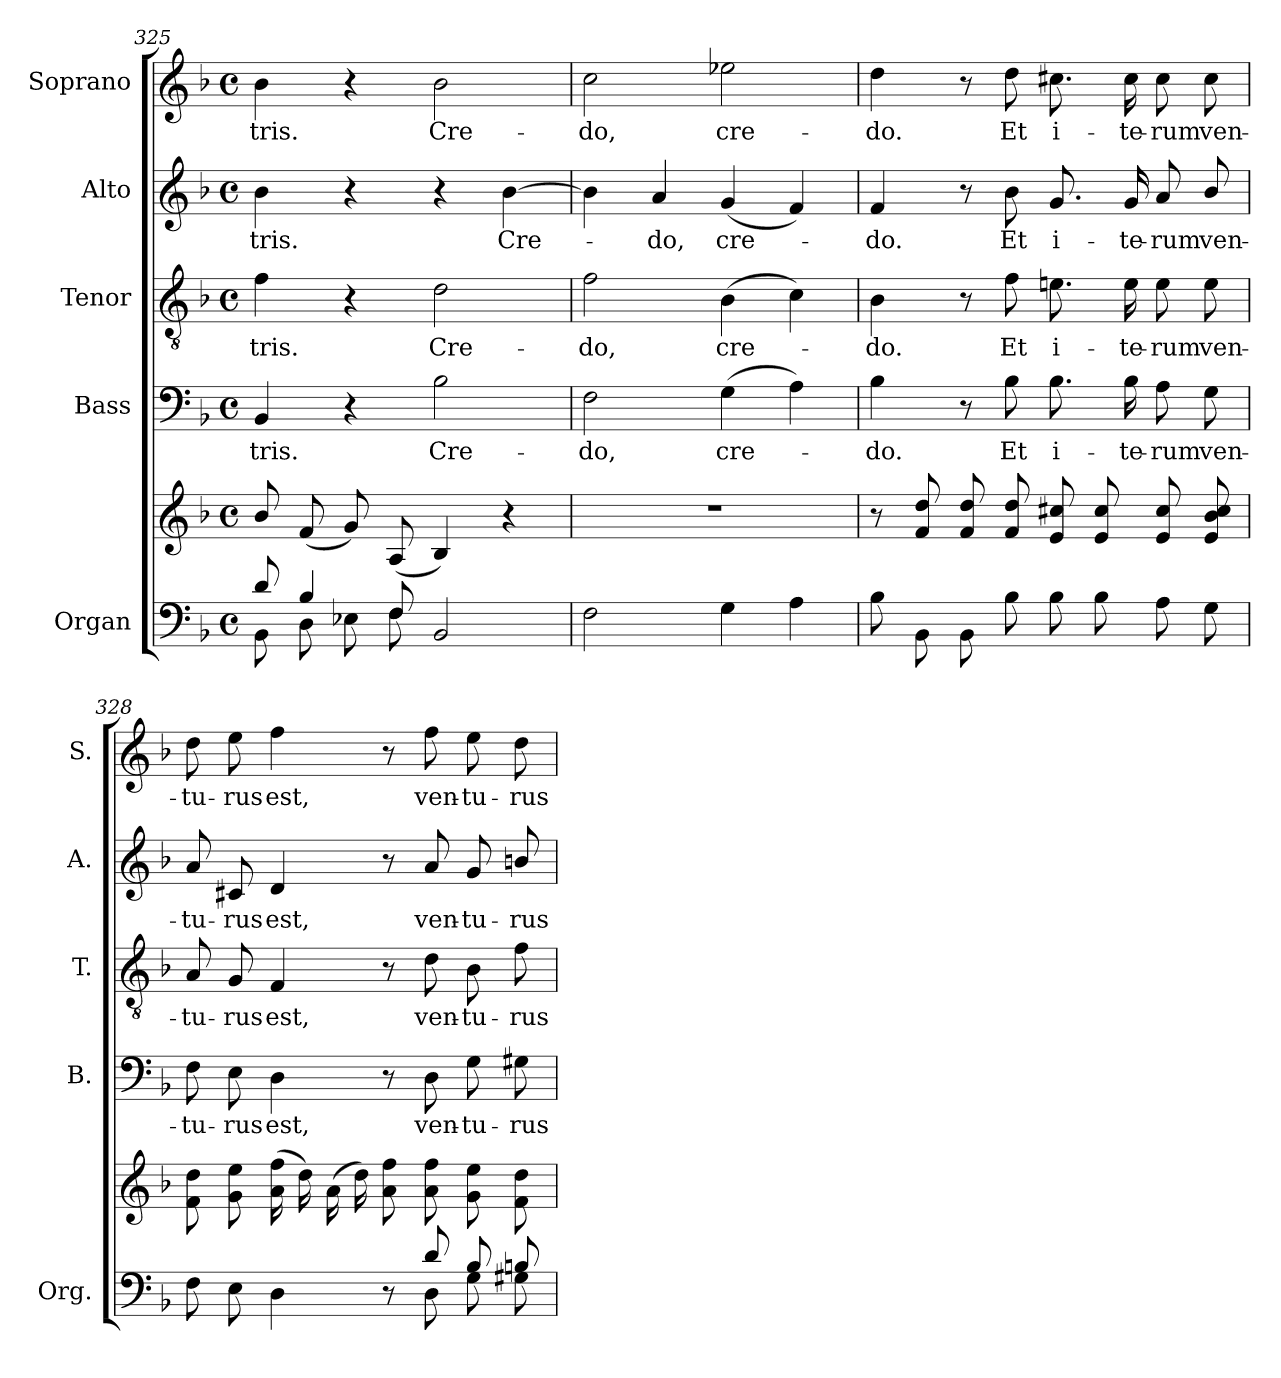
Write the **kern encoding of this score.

**kern	**kern	**kern	**text	**kern	**text	**kern	**text	**kern	**text
*part5	*part5	*part4	*part4	*part3	*part3	*part2	*part2	*part1	*part1
*staff6	*staff5	*staff4	*staff4	*staff3	*staff3	*staff2	*staff2	*staff1	*staff1
*I"Organ	*	*I"Bass	*	*I"Tenor	*	*I"Alto	*	*I"Soprano	*
*I'Org.	*	*I'B.	*	*I'T.	*	*I'A.	*	*I'S.	*
*clefF4	*clefG2	*clefF4	*	*clefGv2	*	*clefG2	*	*clefG2	*
*	*	*	*	*ITrd7c12	*	*	*	*	*
*k[b-]	*k[b-]	*k[b-]	*	*k[b-]	*	*k[b-]	*	*k[b-]	*
*F:	*F:	*F:	*	*F:	*	*F:	*	*F:	*
*M4/4	*M4/4	*M4/4	*	*M4/4	*	*M4/4	*	*M4/4	*
*met(c)	*met(c)	*met(c)	*	*met(c)	*	*met(c)	*	*met(c)	*
=325	=325	=325	=325	=325	=325	=325	=325	=325	=325
*^	*	*	*	*	*	*	*	*	*
!	!	!	!	!LO:LY:b:color=#000000	!	!	!	!	!	!
!	!	!	!	!	!	!LO:LY:b:color=#000000	!	!	!	!
!	!	!	!	!	!	!	!	!LO:LY:b:color=#000000	!	!
!	!	!	!	!	!	!	!	!	!	!LO:LY:b:color=#000000
8di/	8BB-i\	8b-i/	4BB-i/	-tris.	4Fi\	-tris.	4b-i\	-tris.	4b-i\	-tris.
4B-i/	8Di\	(8fi/	.	.	.	.	.	.	.	.
.	8E-Xi\	8gi/)	4r	.	4r	.	4r	.	4r	.
8Fi/	8Fi\	(8Ai/	.	.	.	.	.	.	.	.
!	!	!	!	!LO:LY:b:color=#000000	!	!	!	!	!	!
!	!	!	!	!	!	!LO:LY:b:color=#000000	!	!	!	!
!	!	!	!	!	!	!	!	!	!	!LO:LY:b:color=#000000
2BB-i/	2ryy	4B-i/)	2B-i\	Cre-	2Di\	Cre-	4r	.	2b-i\	Cre-
!	!	!	!	!	!	!	!	!LO:LY:b:color=#000000	!	!
.	.	4r	.	.	.	.	[4b-i\	Cre-	.	.
*v	*v	*	*	*	*	*	*	*	*	*
=326	=326	=326	=326	=326	=326	=326	=326	=326	=326
!	!	!	!LO:LY:b:color=#000000	!	!	!	!	!	!
!	!	!	!	!	!LO:LY:b:color=#000000	!	!	!	!
!	!	!	!	!	!	!	!	!	!LO:LY:b:color=#000000
2Fi\	1r	2Fi\	-do,	2Fi\	-do,	4b-i\]	.	2cci\	-do,
!	!	!	!	!	!	!	!LO:LY:b:color=#000000	!	!
.	.	.	.	.	.	4ai/	-do,	.	.
!	!	!	!LO:LY:b:color=#000000	!	!	!	!	!	!
!	!	!	!	!	!LO:LY:b:color=#000000	!	!	!	!
!	!	!	!	!	!	!	!LO:LY:b:color=#000000	!	!
!	!	!	!	!	!	!	!	!	!LO:LY:b:color=#000000
4Gi\	.	(4Gi\	cre-	(4BB-i\	cre-	(4gi/	cre-	2ee-Xi\	cre-
4Ai\	.	4Ai\)	.	4Ci\)	.	4fi/)	.	.	.
=327	=327	=327	=327	=327	=327	=327	=327	=327	=327
!	!	!	!LO:LY:b:color=#000000	!	!	!	!	!	!
!	!	!	!	!	!LO:LY:b:color=#000000	!	!	!	!
!	!	!	!	!	!	!	!LO:LY:b:color=#000000	!	!
!	!	!	!	!	!	!	!	!	!LO:LY:b:color=#000000
8B-i\	8r	4B-i\	-do.	4BB-i\	-do.	4fi/	-do.	4ddi\	-do.
8BB-i\	8fi/ 8ddi	.	.	.	.	.	.	.	.
8BB-i\	8fi/ 8ddi	8r	.	8r	.	8r	.	8r	.
!	!	!	!LO:LY:b:color=#000000	!	!	!	!	!	!
!	!	!	!	!	!LO:LY:b:color=#000000	!	!	!	!
!	!	!	!	!	!	!	!LO:LY:b:color=#000000	!	!
!	!	!	!	!	!	!	!	!	!LO:LY:b:color=#000000
8B-i\	8fi/ 8ddi	8B-i\	Et	8Fi\	Et	8b-i\	Et	8ddi\	Et
!	!	!	!LO:LY:b:color=#000000	!	!	!	!	!	!
!	!	!	!	!	!LO:LY:b:color=#000000	!	!	!	!
!	!	!	!	!	!	!	!LO:LY:b:color=#000000	!	!
!	!	!	!	!	!	!	!	!	!LO:LY:b:color=#000000
8B-i\	8ei/ 8cc#Xi	8.B-i\	i-	8.Eni\	i-	8.gi/	i-	8.cc#Xi\	i-
8B-i\	8ei/ 8cc#i	.	.	.	.	.	.	.	.
!	!	!	!LO:LY:b:color=#000000	!	!	!	!	!	!
!	!	!	!	!	!LO:LY:b:color=#000000	!	!	!	!
!	!	!	!	!	!	!	!LO:LY:b:color=#000000	!	!
!	!	!	!	!	!	!	!	!	!LO:LY:b:color=#000000
.	.	16B-i\	-te-	16Ei\	-te-	16gi/	-te-	16cc#i\	-te-
!	!	!	!LO:LY:b:color=#000000	!	!	!	!	!	!
!	!	!	!	!	!LO:LY:b:color=#000000	!	!	!	!
!	!	!	!	!	!	!	!LO:LY:b:color=#000000	!	!
!	!	!	!	!	!	!	!	!	!LO:LY:b:color=#000000
8Ai\	8ei/ 8cc#i	8Ai\	-rum	8Ei\	-rum	8ai/	-rum	8cc#i\	-rum
!	!	!	!LO:LY:b:color=#000000	!	!	!	!	!	!
!	!	!	!	!	!LO:LY:b:color=#000000	!	!	!	!
!	!	!	!	!	!	!	!LO:LY:b:color=#000000	!	!
!	!	!	!	!	!	!	!	!	!LO:LY:b:color=#000000
8Gi\	8ei/ 8b-i 8cc#i	8Gi\	ven-	8Ei\	ven-	8b-i/	ven-	8cc#i\	ven-
!!LO:LB:g=z
=328	=328	=328	=328	=328	=328	=328	=328	=328	=328
*^	*	*	*	*	*	*	*	*	*
!	!	!	!	!LO:LY:b:color=#000000	!	!	!	!	!	!
!	!	!	!	!	!	!LO:LY:b:color=#000000	!	!	!	!
!	!	!	!	!	!	!	!	!LO:LY:b:color=#000000	!	!
!	!	!	!	!	!	!	!	!	!	!LO:LY:b:color=#000000
8Fi\	8ryy	8fi\ 8ddi	8Fi\	-tu-	8AAi/	-tu-	8ai/	-tu-	8ddi\	-tu-
*v	*v	*	*	*	*	*	*	*	*	*
*^	*	*	*	*	*	*	*	*	*
!	!	!	!	!LO:LY:b:color=#000000	!	!	!	!	!	!
*v	*v	*	*	*	*	*	*	*	*	*
*^	*	*	*	*	*	*	*	*	*
!	!	!	!	!	!	!LO:LY:b:color=#000000	!	!	!	!
*v	*v	*	*	*	*	*	*	*	*	*
*^	*	*	*	*	*	*	*	*	*
!	!	!	!	!	!	!	!	!LO:LY:b:color=#000000	!	!
*v	*v	*	*	*	*	*	*	*	*	*
*^	*	*	*	*	*	*	*	*	*
!	!	!	!	!	!	!	!	!	!	!LO:LY:b:color=#000000
*v	*v	*	*	*	*	*	*	*	*	*
8Ei\	8gi\ 8eei	8Ei\	-rus	8GGi/	-rus	8c#Xi/	-rus	8eei\	-rus
!	!	!	!LO:LY:b:color=#000000	!	!	!	!	!	!
!	!	!	!	!	!LO:LY:b:color=#000000	!	!	!	!
!	!	!	!	!	!	!	!LO:LY:b:color=#000000	!	!
!	!	!	!	!	!	!	!	!	!LO:LY:b:color=#000000
4Di\	(16ai\ 16ffi	4Di\	est,	4FFi/	est,	4di/	est,	4ffi\	est,
.	16ddi\)	.	.	.	.	.	.	.	.
.	(16ai\	.	.	.	.	.	.	.	.
.	16ddi\)	.	.	.	.	.	.	.	.
8r	8ai\ 8ffi	8r	.	8r	.	8r	.	8r	.
*^	*	*	*	*	*	*	*	*	*
!	!	!	!	!LO:LY:b:color=#000000	!	!	!	!	!	!
!	!	!	!	!	!	!LO:LY:b:color=#000000	!	!	!	!
!	!	!	!	!	!	!	!	!LO:LY:b:color=#000000	!	!
!	!	!	!	!	!	!	!	!	!	!LO:LY:b:color=#000000
8di/	8Di\	8ai\ 8ffi	8Di\	ven-	8Di\	ven-	8ai/	ven-	8ffi\	ven-
!	!	!	!	!LO:LY:b:color=#000000	!	!	!	!	!	!
!	!	!	!	!	!	!LO:LY:b:color=#000000	!	!	!	!
!	!	!	!	!	!	!	!	!LO:LY:b:color=#000000	!	!
!	!	!	!	!	!	!	!	!	!	!LO:LY:b:color=#000000
8B-i/	8Gi\	8gi\ 8eei	8Gi\	-tu-	8BB-i\	-tu-	8gi/	-tu-	8eei\	-tu-
!	!	!	!	!LO:LY:b:color=#000000	!	!	!	!	!	!
!	!	!	!	!	!	!LO:LY:b:color=#000000	!	!	!	!
!	!	!	!	!	!	!	!	!LO:LY:b:color=#000000	!	!
!	!	!	!	!	!	!	!	!	!	!LO:LY:b:color=#000000
8Bni/	8G#Xi\	8fi\ 8ddi	8G#Xi\	-rus	8Fi\	-rus	8bni/	-rus	8ddi\	-rus
*v	*v	*	*	*	*	*	*	*	*	*
=	=	=	=	=	=	=	=	=	=
*-	*-	*-	*-	*-	*-	*-	*-	*-	*-
